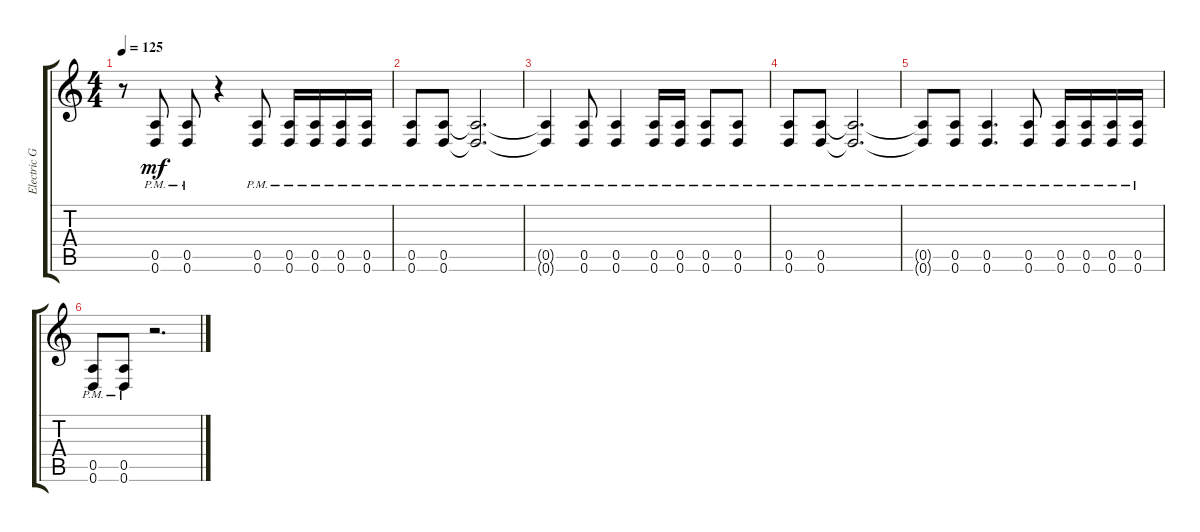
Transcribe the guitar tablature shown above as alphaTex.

\track ("Electric Guitar" "Electric G") {instrument distortionguitar}
\staff {score tabs}
\tuning (E4 B3 G3 D3 A2 D2) {hide}
\ts (4 4)
\tempo 125
\clef g2
\ks c
r.8{dy mf} (0.5{pm} 0.6{pm}).8 (0.5{pm} 0.6{pm}).8 r.4 (0.5{pm} 0.6{pm}).8 (0.5{pm} 0.6{pm}).16 (0.5{pm} 0.6{pm}).16 (0.5{pm} 0.6{pm}).16 (0.5{pm} 0.6{pm}).16 |
(0.5{pm} 0.6{pm}).8 (0.5{pm} 0.6{pm}).8 (0.5{pm t} 0.6{pm t}).2{d} |
(0.5{pm t} 0.6{pm t}).4 (0.5{pm} 0.6{pm}).8 (0.5{pm} 0.6{pm}).4 (0.5{pm} 0.6{pm}).16 (0.5{pm} 0.6{pm}).16 (0.5{pm} 0.6{pm}).8 (0.5{pm} 0.6{pm}).8 |
(0.5{pm} 0.6{pm}).8 (0.5{pm} 0.6{pm}).8 (0.5{pm t} 0.6{pm t}).2{d} |
(0.5{pm t} 0.6{pm t}).8 (0.5{pm} 0.6{pm}).8 (0.5{pm} 0.6{pm}).4{d} (0.5{pm} 0.6{pm}).8 (0.5{pm} 0.6{pm}).16 (0.5{pm} 0.6{pm}).16 (0.5{pm} 0.6{pm}).16 (0.5{pm} 0.6{pm}).16 |
(0.5{pm} 0.6{pm}).8 (0.5{pm} 0.6{pm}).8 r.2{d}
